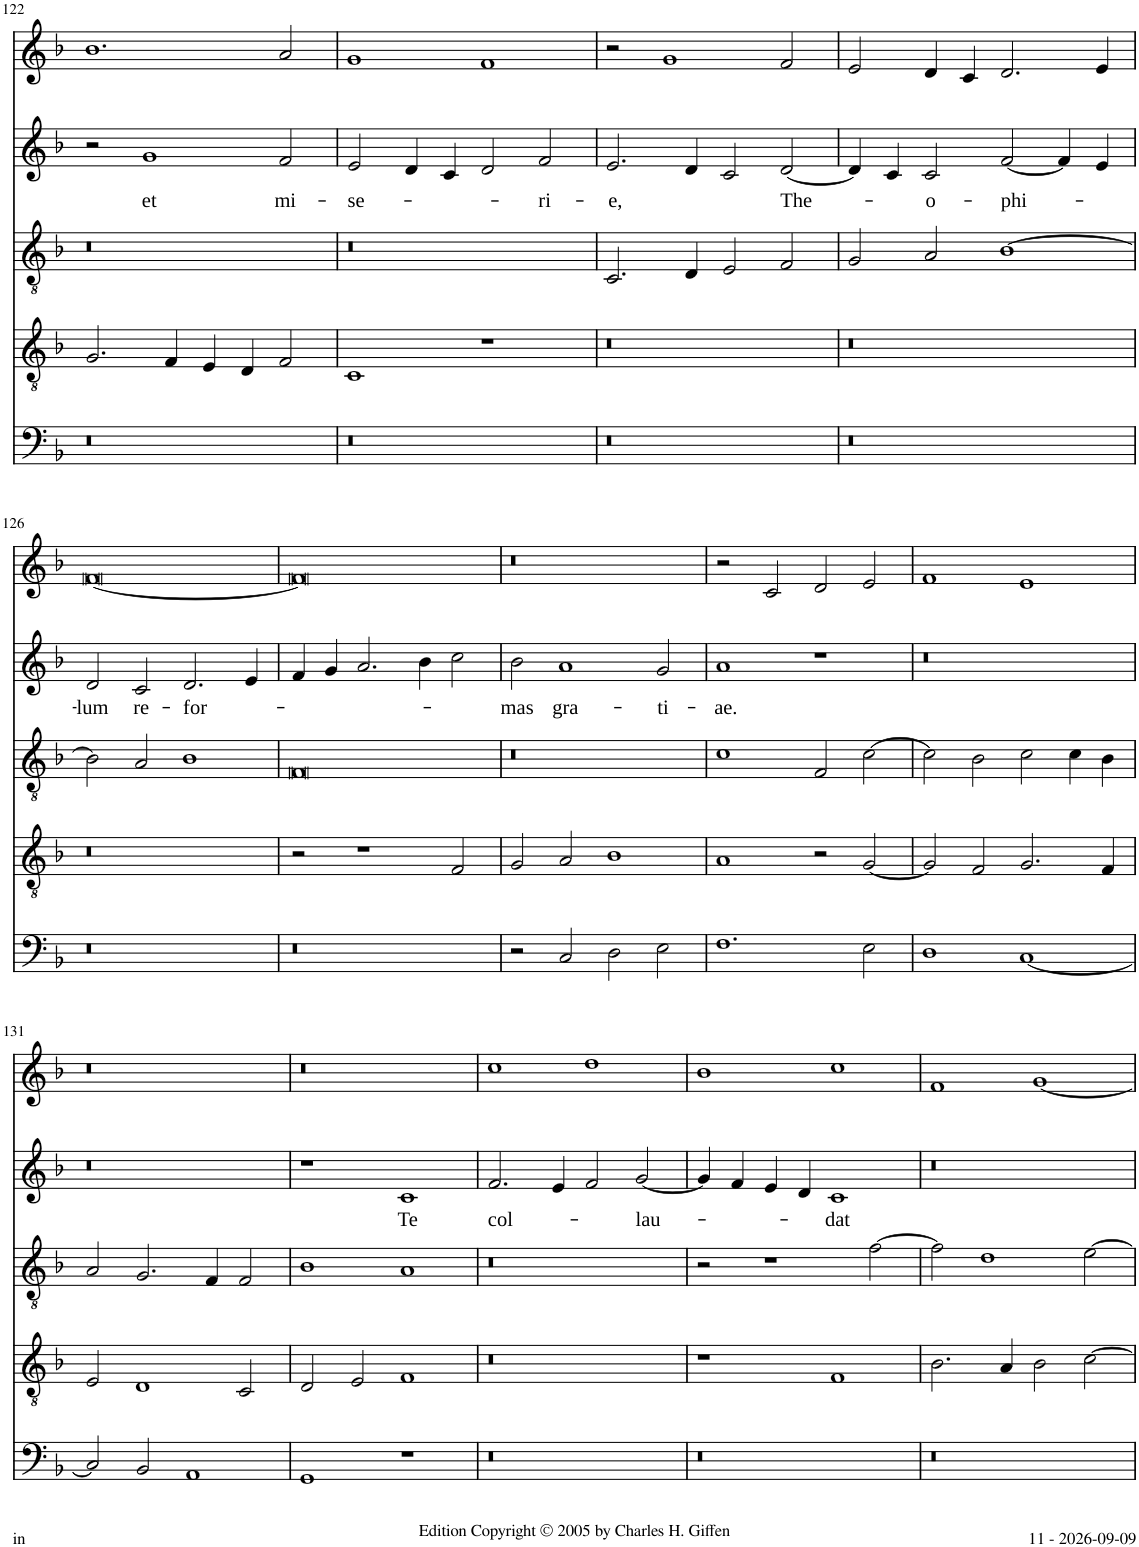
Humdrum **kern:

**kern	**kern	**kern	**kern	**text	**kern
*part5	*part4	*part3	*part2	*part2	*part1
*staff5	*staff4	*staff3	*staff2	*staff2	*staff1
*I"Bass	*I"Tenor 2	*I"Tenor 1	*I"Alto	*	*I"Soprano
*I'B	*I'T	*I'T	*	*	*I'S
!!LO:PB:g=z
*clefF4	*clefGv2	*clefGv2	*clefG2	*	*clefG2
*k[b-]	*k[b-]	*k[b-]	*k[b-]	*	*k[b-]
*M2/1	*M2/1	*M2/1	*M2/1	*	*M2/1
=122	=122	=122	=122	=122	=122
0r	2.G/	0r	2r	.	1.b-
!	!	!	!	!LO:LY:b	!
.	.	.	1g	et	.
.	4F/	.	.	.	.
.	4E/	.	.	.	.
.	4D/	.	.	.	.
!	!	!	!	!LO:LY:b	!
.	2F/	.	2f/	mi-	2a/
=123	=123	=123	=123	=123	=123
!	!	!	!	!LO:LY:b	!
0r	1C	0r	2e/	-se-	1g
.	.	.	4d/	.	.
.	.	.	4c/	.	.
.	1r	.	2d/	.	1f
!	!	!	!	!LO:LY:b	!
.	.	.	2f/	-ri-	.
=124	=124	=124	=124	=124	=124
!	!	!	!	!LO:LY:b	!
0r	0r	2.C/	2.e/	-e,	2r
.	.	.	.	.	1g
.	.	4D/	4d/	.	.
.	.	2E/	2c/	.	.
!	!	!	!	!LO:LY:b	!
.	.	2F/	[2d/	The-	2f/
=125	=125	=125	=125	=125	=125
0r	0r	2G/	4d/]	.	2e/
.	.	.	4c/	.	.
!	!	!	!	!LO:LY:b	!
.	.	2A/	2c/	-o-	4d/
.	.	.	.	.	4c/
!	!	!	!	!LO:LY:b	!
.	.	[1B-	[2f/	-phi-	2.d/
.	.	.	4f/]	.	.
.	.	.	4e/	.	4e/
!!LO:LB:g=z
=126	=126	=126	=126	=126	=126
!	!	!	!	!LO:LY:b	!
0r	0r	2B-\]	2d/	-lum	[0f
!	!	!	!	!LO:LY:b	!
.	.	2A/	2c/	re-	.
!	!	!	!	!LO:LY:b	!
.	.	1B-	2.d/	-for-	.
.	.	.	4e/	.	.
=127	=127	=127	=127	=127	=127
0r	2r	0F	4f/	.	0f]
.	.	.	4g/	.	.
.	1r	.	2.a/	.	.
.	.	.	4b-\	.	.
.	2F/	.	2cc\	.	.
=128	=128	=128	=128	=128	=128
!	!	!	!	!LO:LY:b	!
2r	2G/	0r	2b-\	-mas	0r
!	!	!	!	!LO:LY:b	!
2C/	2A/	.	1a	gra-	.
2D\	1B-	.	.	.	.
!	!	!	!	!LO:LY:b	!
2E\	.	.	2g/	-ti-	.
=129	=129	=129	=129	=129	=129
!	!	!	!	!LO:LY:b	!
1.F	1A	1c	1a	-ae.	2r
.	.	.	.	.	2c/
.	2r	2F/	1r	.	2d/
2E\	[2G/	[2c\	.	.	2e/
=130	=130	=130	=130	=130	=130
1D	2G/]	2c\]	0r	.	1f
.	2F/	2B-\	.	.	.
[1C	2.G/	2c\	.	.	1e
.	.	4c\	.	.	.
.	4F/	4B-\	.	.	.
!!LO:LB:g=z
=131	=131	=131	=131	=131	=131
2C/]	2E/	2A/	0r	.	0r
2BB-/	1D	2.G/	.	.	.
1AA	.	.	.	.	.
.	.	4F/	.	.	.
.	2C/	2F/	.	.	.
=132	=132	=132	=132	=132	=132
1GG	2D/	1B-	1r	.	0r
.	2E/	.	.	.	.
!	!	!	!	!LO:LY:b	!
1r	1F	1A	1c	Te	.
=133	=133	=133	=133	=133	=133
!	!	!	!	!LO:LY:b	!
0r	0r	0r	2.f/	col-	1cc
.	.	.	4e/	.	.
.	.	.	2f/	.	1dd
!	!	!	!	!LO:LY:b	!
.	.	.	[2g/	-lau-	.
=134	=134	=134	=134	=134	=134
0r	1r	2r	4g/]	.	1b-
.	.	.	4f/	.	.
.	.	1r	4e/	.	.
.	.	.	4d/	.	.
!	!	!	!	!LO:LY:b	!
.	1F	.	1c	-dat	1cc
.	.	[2f\	.	.	.
=135	=135	=135	=135	=135	=135
0r	2.B-\	2f\]	0r	.	1f
.	.	1d	.	.	.
.	4A/	.	.	.	.
.	2B-\	.	.	.	[1g
.	[2c\	[2e\	.	.	.
=	=	=	=	=	=
*-	*-	*-	*-	*-	*-
